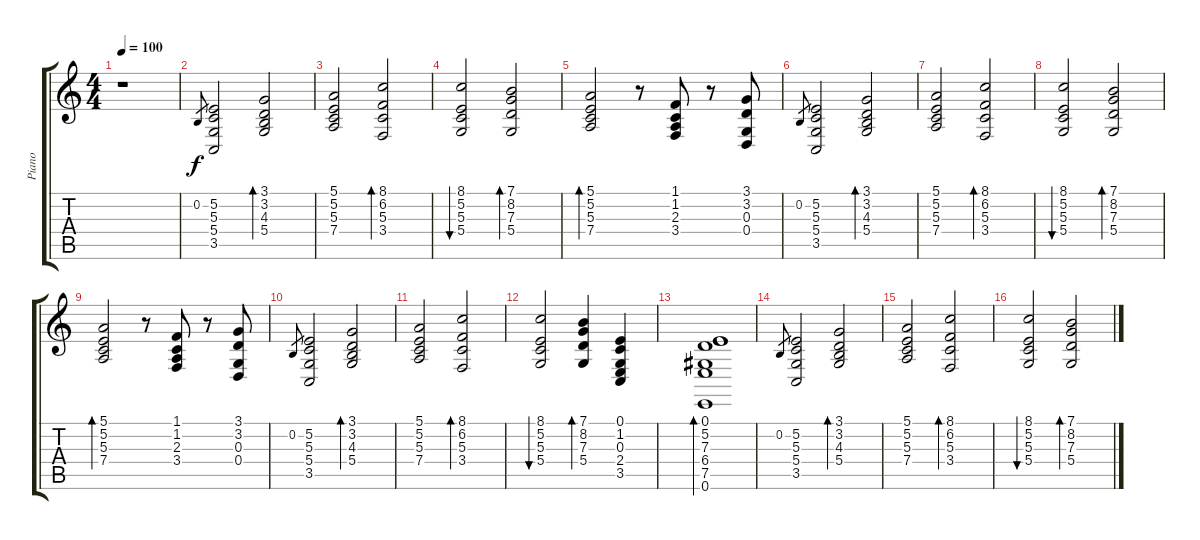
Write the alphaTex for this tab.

\track ("Piano" "Piano") {instrument acousticgrandpiano}
\staff {score tabs}
\tuning (E4 B3 G3 D3 A2 E2) {hide}
\ts (4 4)
\tempo 100
\clef g2
\ks c
r.1{dy f instrument acousticgrandpiano} |
0.2.8{gr} (5.2 5.3 5.4 3.5).2 (3.1 3.2 4.3 5.4).2{bd 120} |
(5.1 5.2 5.3 7.4).2 (8.1 6.2 5.3 3.4).2{bd 60} |
(8.1 5.2 5.3 5.4).2{bu 60} (7.1 8.2 7.3 5.4).2{bd 60} |
(5.1 5.2 5.3 7.4).2{bd 60} r.8 (1.1 1.2 2.3 3.4).8 r.8 (3.1 3.2 0.3 0.4).8 |
0.2.8{gr} (5.2 5.3 5.4 3.5).2 (3.1 3.2 4.3 5.4).2{bd 120} |
(5.1 5.2 5.3 7.4).2 (8.1 6.2 5.3 3.4).2{bd 60} |
(8.1 5.2 5.3 5.4).2{bu 60} (7.1 8.2 7.3 5.4).2{bd 60} |
(5.1 5.2 5.3 7.4).2{bd 60} r.8 (1.1 1.2 2.3 3.4).8 r.8 (3.1 3.2 0.3 0.4).8 |
0.2.8{gr} (5.2 5.3 5.4 3.5).2 (3.1 3.2 4.3 5.4).2{bd 120} |
(5.1 5.2 5.3 7.4).2 (8.1 6.2 5.3 3.4).2{bd 60} |
(8.1 5.2 5.3 5.4).2{bu 60} (7.1 8.2 7.3 5.4).4{bd 60} (0.1 1.2 0.3 2.4 3.5).4 |
(0.1 5.2 7.3 6.4 7.5 0.6).1{bd 60} |
0.2.8{gr} (5.2 5.3 5.4 3.5).2 (3.1 3.2 4.3 5.4).2{bd 120} |
(5.1 5.2 5.3 7.4).2 (8.1 6.2 5.3 3.4).2{bd 60} |
(8.1 5.2 5.3 5.4).2{bu 60} (7.1 8.2 7.3 5.4).2{bd 60}
